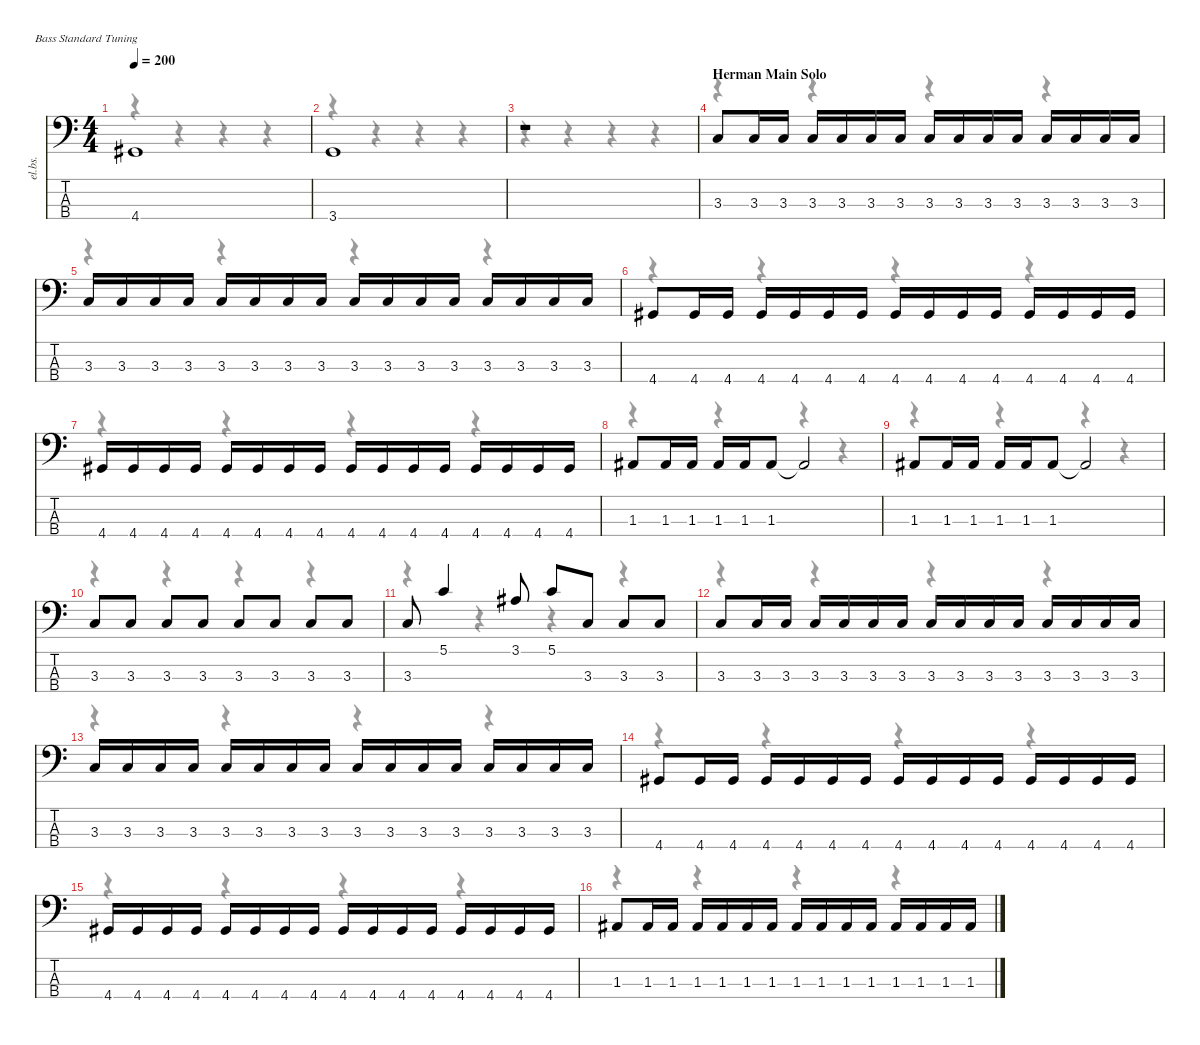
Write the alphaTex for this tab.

\defaultSystemsLayout 4
\hideDynamics
\bracketExtendMode nobrackets
\otherSystemsTrackNameOrientation horizontal
\track ("Frï¿½dï¿½ric Leclercq (Bass)" "el.bs.") {instrument electricbassfinger}
\staff {score tabs}
\tuning (G2 D2 A1 E1)
\voice
\ts (4 4)
\tempo 200
\clef f4
\ks c
4.4{acc #}.1{dy f} |
3.4.1 |
r.1 |
\section ("" "Herman Main Solo")
3.3.8 3.3.16 3.3.16 3.3.16 3.3.16 3.3.16 3.3.16 3.3.16 3.3.16 3.3.16 3.3.16 3.3.16 3.3.16 3.3.16 3.3.16 |
3.3.16 3.3.16 3.3.16 3.3.16 3.3.16 3.3.16 3.3.16 3.3.16 3.3.16 3.3.16 3.3.16 3.3.16 3.3.16 3.3.16 3.3.16 3.3.16 |
4.4{acc #}.8 4.4{acc #}.16 4.4{acc #}.16 4.4{acc #}.16 4.4{acc #}.16 4.4{acc #}.16 4.4{acc #}.16 4.4{acc #}.16 4.4{acc #}.16 4.4{acc #}.16 4.4{acc #}.16 4.4{acc #}.16 4.4{acc #}.16 4.4{acc #}.16 4.4{acc #}.16 |
4.4{acc #}.16 4.4{acc #}.16 4.4{acc #}.16 4.4{acc #}.16 4.4{acc #}.16 4.4{acc #}.16 4.4{acc #}.16 4.4{acc #}.16 4.4{acc #}.16 4.4{acc #}.16 4.4{acc #}.16 4.4{acc #}.16 4.4{acc #}.16 4.4{acc #}.16 4.4{acc #}.16 4.4{acc #}.16 |
1.3{acc #}.8 1.3{acc #}.16 1.3{acc #}.16 1.3{acc #}.16 1.3{acc #}.16 1.3{acc #}.8 1.3{t acc #}.2 |
1.3{acc #}.8 1.3{acc #}.16 1.3{acc #}.16 1.3{acc #}.16 1.3{acc #}.16 1.3{acc #}.8 1.3{t acc #}.2 |
3.3.8 3.3.8 3.3.8 3.3.8 3.3.8 3.3.8 3.3.8 3.3.8 |
3.3.8 5.1.4 3.1{acc #}.8 5.1.8 3.3.8 3.3.8 3.3.8 |
3.3.8 3.3.16 3.3.16 3.3.16 3.3.16 3.3.16 3.3.16 3.3.16 3.3.16 3.3.16 3.3.16 3.3.16 3.3.16 3.3.16 3.3.16 |
3.3.16 3.3.16 3.3.16 3.3.16 3.3.16 3.3.16 3.3.16 3.3.16 3.3.16 3.3.16 3.3.16 3.3.16 3.3.16 3.3.16 3.3.16 3.3.16 |
4.4{acc #}.8 4.4{acc #}.16 4.4{acc #}.16 4.4{acc #}.16 4.4{acc #}.16 4.4{acc #}.16 4.4{acc #}.16 4.4{acc #}.16 4.4{acc #}.16 4.4{acc #}.16 4.4{acc #}.16 4.4{acc #}.16 4.4{acc #}.16 4.4{acc #}.16 4.4{acc #}.16 |
4.4{acc #}.16 4.4{acc #}.16 4.4{acc #}.16 4.4{acc #}.16 4.4{acc #}.16 4.4{acc #}.16 4.4{acc #}.16 4.4{acc #}.16 4.4{acc #}.16 4.4{acc #}.16 4.4{acc #}.16 4.4{acc #}.16 4.4{acc #}.16 4.4{acc #}.16 4.4{acc #}.16 4.4{acc #}.16 |
1.3{acc #}.8 1.3{acc #}.16 1.3{acc #}.16 1.3{acc #}.16 1.3{acc #}.16 1.3{acc #}.16 1.3{acc #}.16 1.3{acc #}.16 1.3{acc #}.16 1.3{acc #}.16 1.3{acc #}.16 1.3{acc #}.16 1.3{acc #}.16 1.3{acc #}.16 1.3{acc #}.16
\voice
\clef f4
\ottava regular
\simile none
\ks c
r.4{dy mf} r.4 r.4 r.4 |
r.4 r.4 r.4 r.4 |
r.4 r.4 r.4 r.4 |
r.4 r.4 r.4 r.4 |
r.4 r.4 r.4 r.4 |
r.4 r.4 r.4 r.4 |
r.4 r.4 r.4 r.4 |
r.4 r.4 r.4 r.4 |
r.4 r.4 r.4 r.4 |
r.4 r.4 r.4 r.4 |
r.4 r.4 r.4 r.4 |
r.4 r.4 r.4 r.4 |
r.4 r.4 r.4 r.4 |
r.4 r.4 r.4 r.4 |
r.4 r.4 r.4 r.4 |
r.4 r.4 r.4 r.4
